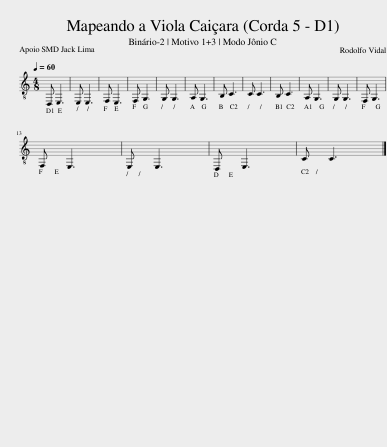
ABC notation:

X:1
L:1/8
Q:1/4=60
M:4/8
I:linebreak $
K:C
V:1 treble-8
V:1
 D, E,3 | E, E,3 | F, E,3 | F, G,3 | G, G,3 | %5
 A, G,3 | B, C3 | C C3 | B, C3 | A, G,3 | %10
 G, G,3 | F, G,3 |$ F, E,3 | E, E,3 | D, E,3 | %15
 C C3 |] %16
